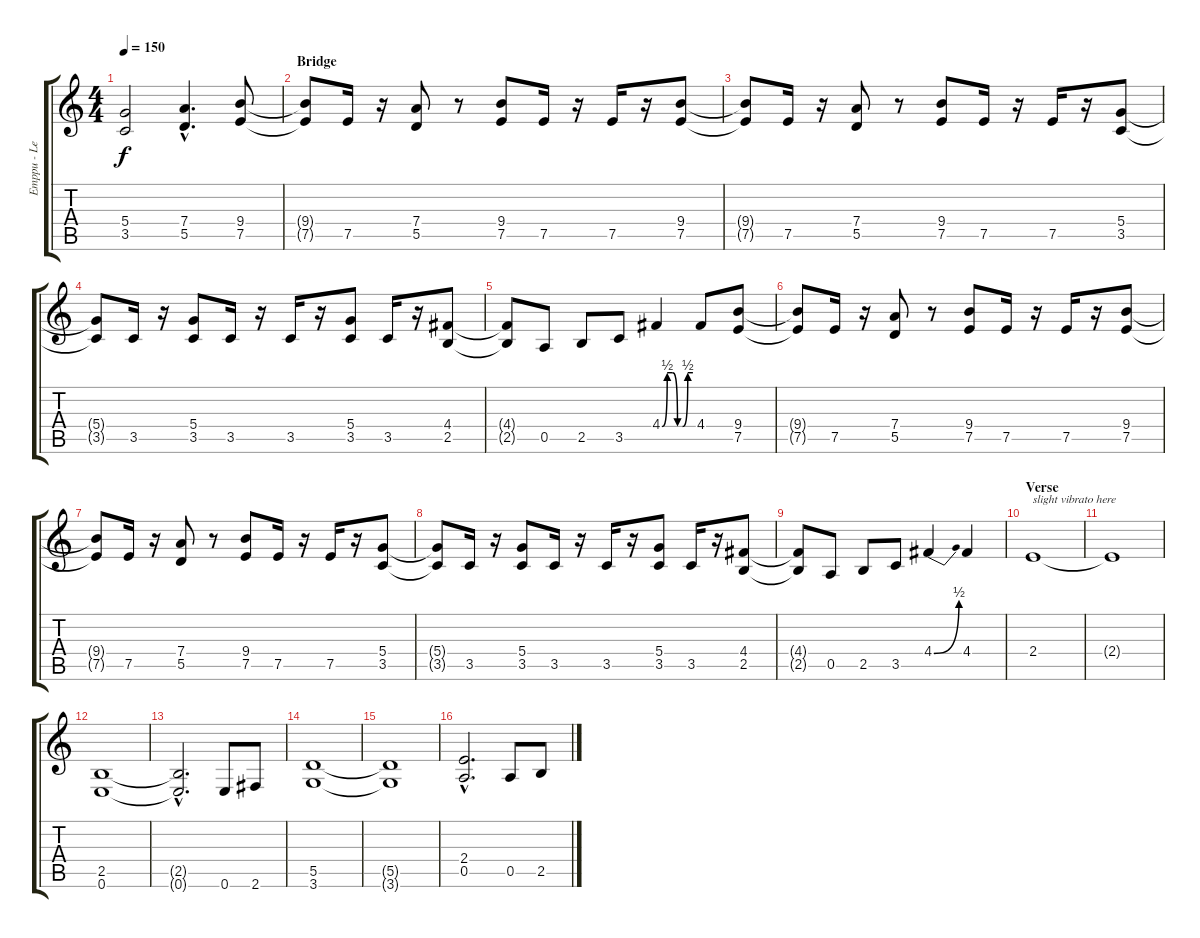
\track ("Emppu - Left Channel" "Emppu - Le") {instrument distortionguitar}
\staff {score tabs}
\tuning (E4 B3 G3 D3 A2 E2) {hide}
\ts (4 4)
\tempo 150
\clef g2
\ks c
(5.4 3.5).2{dy f} (7.4{hac} 5.5{hac}).4{d} (9.4 7.5).8 |
\section ("" "Bridge")
(9.4{t} 7.5{t}).8 7.5.16 r.16 (7.4 5.5).8 r.8 (9.4 7.5).8 7.5.16 r.16 7.5.16 r.16 (9.4 7.5).8 |
(9.4{t} 7.5{t}).8 7.5.16 r.16 (7.4 5.5).8 r.8 (9.4 7.5).8 7.5.16 r.16 7.5.16 r.16 (5.4 3.5).8 |
(5.4{t} 3.5{t}).8 3.5.16 r.16 (5.4 3.5).8 3.5.16 r.16 3.5.16 r.16 (5.4 3.5).8 3.5.16 r.16 (4.4 2.5).8 |
(4.4{t} 2.5{t}).8 0.5.8 2.5.8 3.5.8 4.4{be (custom 0 0 10 2 20 2 30 0 40 0 50 2 60 2)}.4 4.4.8 (9.4 7.5).8 |
(9.4{t} 7.5{t}).8 7.5.16 r.16 (7.4 5.5).8 r.8 (9.4 7.5).8 7.5.16 r.16 7.5.16 r.16 (9.4 7.5).8 |
(9.4{t} 7.5{t}).8 7.5.16 r.16 (7.4 5.5).8 r.8 (9.4 7.5).8 7.5.16 r.16 7.5.16 r.16 (5.4 3.5).8 |
(5.4{t} 3.5{t}).8 3.5.16 r.16 (5.4 3.5).8 3.5.16 r.16 3.5.16 r.16 (5.4 3.5).8 3.5.16 r.16 (4.4 2.5).8 |
(4.4{t} 2.5{t}).8 0.5.8 2.5.8 3.5.8 4.4{be (bend 0 0 60 2)}.4 4.4.4 |
\section ("" "Verse")
2.4.1{txt "slight vibrato here"} |
2.4{t}.1 |
(2.5 0.6).1 |
(2.5{hac t} 0.6{hac t}).2{d} 0.6.8 2.6.8 |
(5.5 3.6).1 |
(5.5{t} 3.6{t}).1 |
(2.4{hac} 0.5{hac}).2{d} 0.5.8 2.5.8
